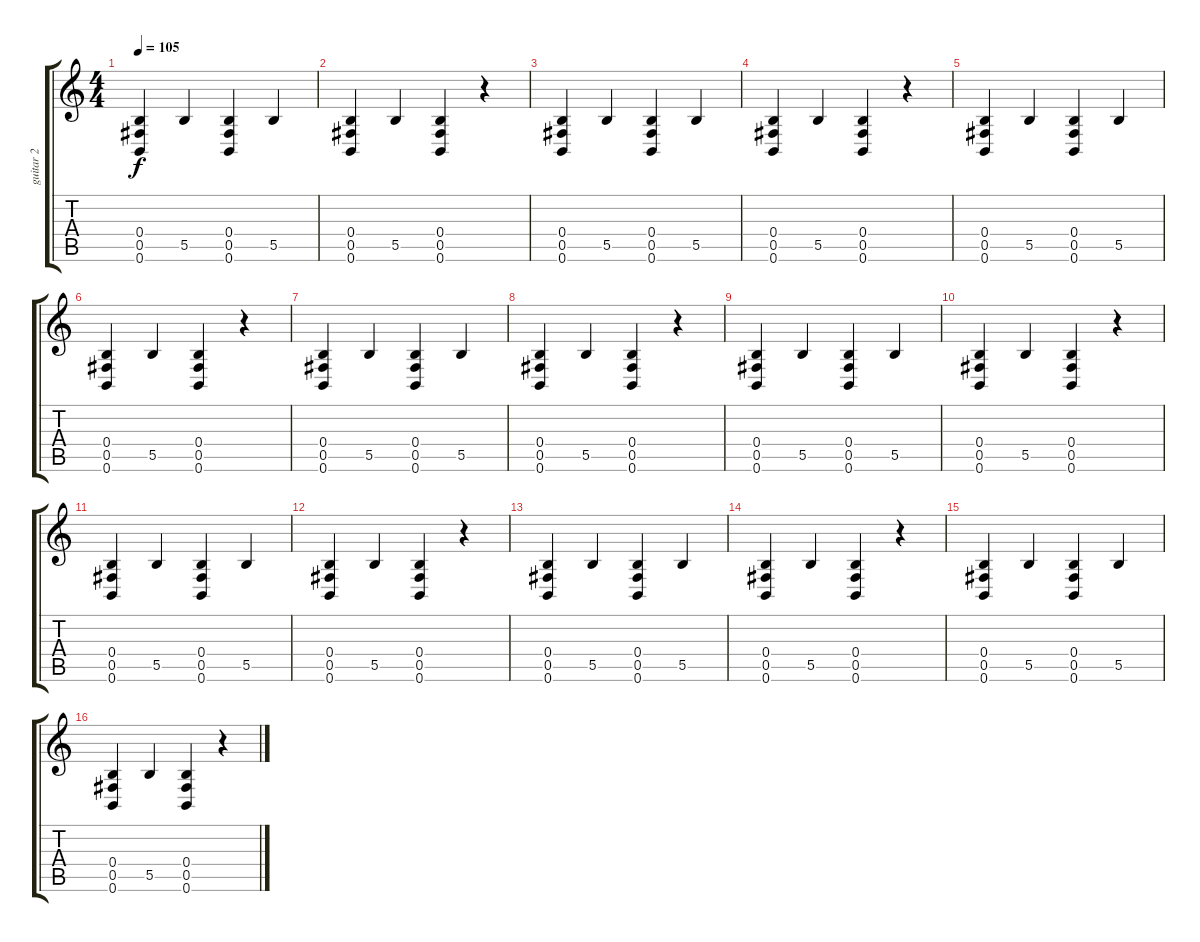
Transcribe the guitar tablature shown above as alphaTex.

\track ("guitar 2" "guitar 2") {instrument distortionguitar}
\staff {score tabs}
\tuning (Db4 Ab3 E3 B2 Gb2 B1) {hide}
\ts (4 4)
\tempo 105
\clef g2
\ks c
(0.4 0.5 0.6).4{dy f} 5.5.4 (0.4 0.5 0.6).4 5.5.4 |
(0.4 0.5 0.6).4 5.5.4 (0.4 0.5 0.6).4 r.4 |
(0.4 0.5 0.6).4 5.5.4 (0.4 0.5 0.6).4 5.5.4 |
(0.4 0.5 0.6).4 5.5.4 (0.4 0.5 0.6).4 r.4 |
(0.4 0.5 0.6).4 5.5.4 (0.4 0.5 0.6).4 5.5.4 |
(0.4 0.5 0.6).4 5.5.4 (0.4 0.5 0.6).4 r.4 |
(0.4 0.5 0.6).4 5.5.4 (0.4 0.5 0.6).4 5.5.4 |
(0.4 0.5 0.6).4 5.5.4 (0.4 0.5 0.6).4 r.4 |
(0.4 0.5 0.6).4 5.5.4 (0.4 0.5 0.6).4 5.5.4 |
(0.4 0.5 0.6).4 5.5.4 (0.4 0.5 0.6).4 r.4 |
(0.4 0.5 0.6).4 5.5.4 (0.4 0.5 0.6).4 5.5.4 |
(0.4 0.5 0.6).4 5.5.4 (0.4 0.5 0.6).4 r.4 |
(0.4 0.5 0.6).4 5.5.4 (0.4 0.5 0.6).4 5.5.4 |
(0.4 0.5 0.6).4 5.5.4 (0.4 0.5 0.6).4 r.4 |
(0.4 0.5 0.6).4 5.5.4 (0.4 0.5 0.6).4 5.5.4 |
(0.4 0.5 0.6).4 5.5.4 (0.4 0.5 0.6).4 r.4
